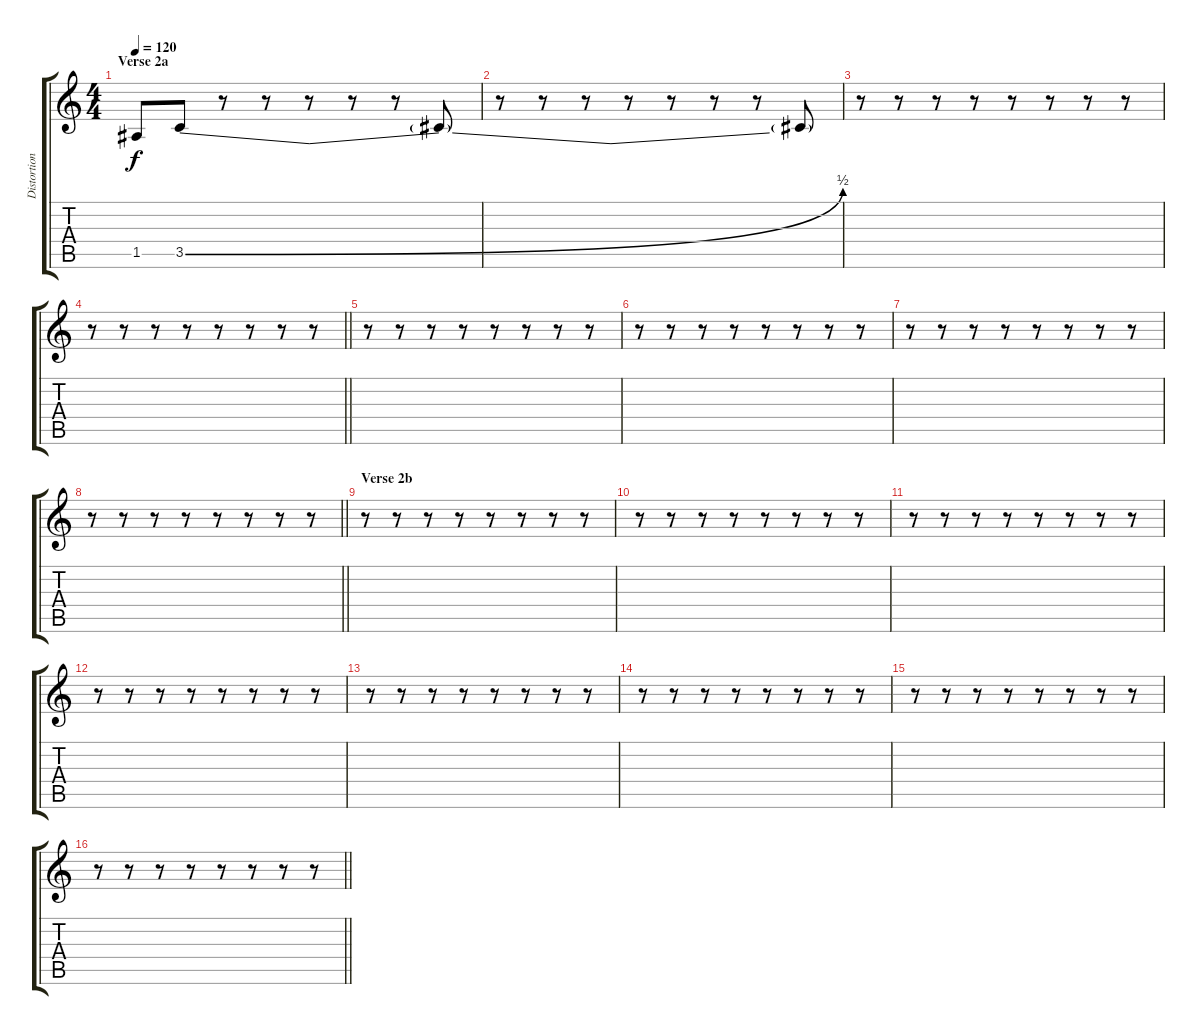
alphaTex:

\track ("Distortion Lead" "Distortion") {instrument distortionguitar}
\staff {score tabs}
\tuning (E4 B3 G3 D3 A2 D2) {hide}
\ts (4 4)
\section ("" "Verse 2a")
\tempo 120
\clef g2
\ks c
1.5.8{dy f} 3.5{be (bend 0 0 60 2)}.8 r.8 r.8 r.8 r.8 r.8 3.5{t}.8 |
r.8 r.8 r.8 r.8 r.8 r.8 r.8 3.5{t}.8 |
r.8 r.8 r.8 r.8 r.8 r.8 r.8 r.8 |
\barLineRight lightlight
r.8 r.8 r.8 r.8 r.8 r.8 r.8 r.8 |
r.8 r.8 r.8 r.8 r.8 r.8 r.8 r.8 |
r.8 r.8 r.8 r.8 r.8 r.8 r.8 r.8 |
r.8 r.8 r.8 r.8 r.8 r.8 r.8 r.8 |
\barLineRight lightlight
r.8 r.8 r.8 r.8 r.8 r.8 r.8 r.8 |
\section ("" "Verse 2b")
r.8 r.8 r.8 r.8 r.8 r.8 r.8 r.8 |
r.8 r.8 r.8 r.8 r.8 r.8 r.8 r.8 |
r.8 r.8 r.8 r.8 r.8 r.8 r.8 r.8 |
r.8 r.8 r.8 r.8 r.8 r.8 r.8 r.8 |
r.8 r.8 r.8 r.8 r.8 r.8 r.8 r.8 |
r.8 r.8 r.8 r.8 r.8 r.8 r.8 r.8 |
r.8 r.8 r.8 r.8 r.8 r.8 r.8 r.8 |
\barLineRight lightlight
r.8 r.8 r.8 r.8 r.8 r.8 r.8 r.8
